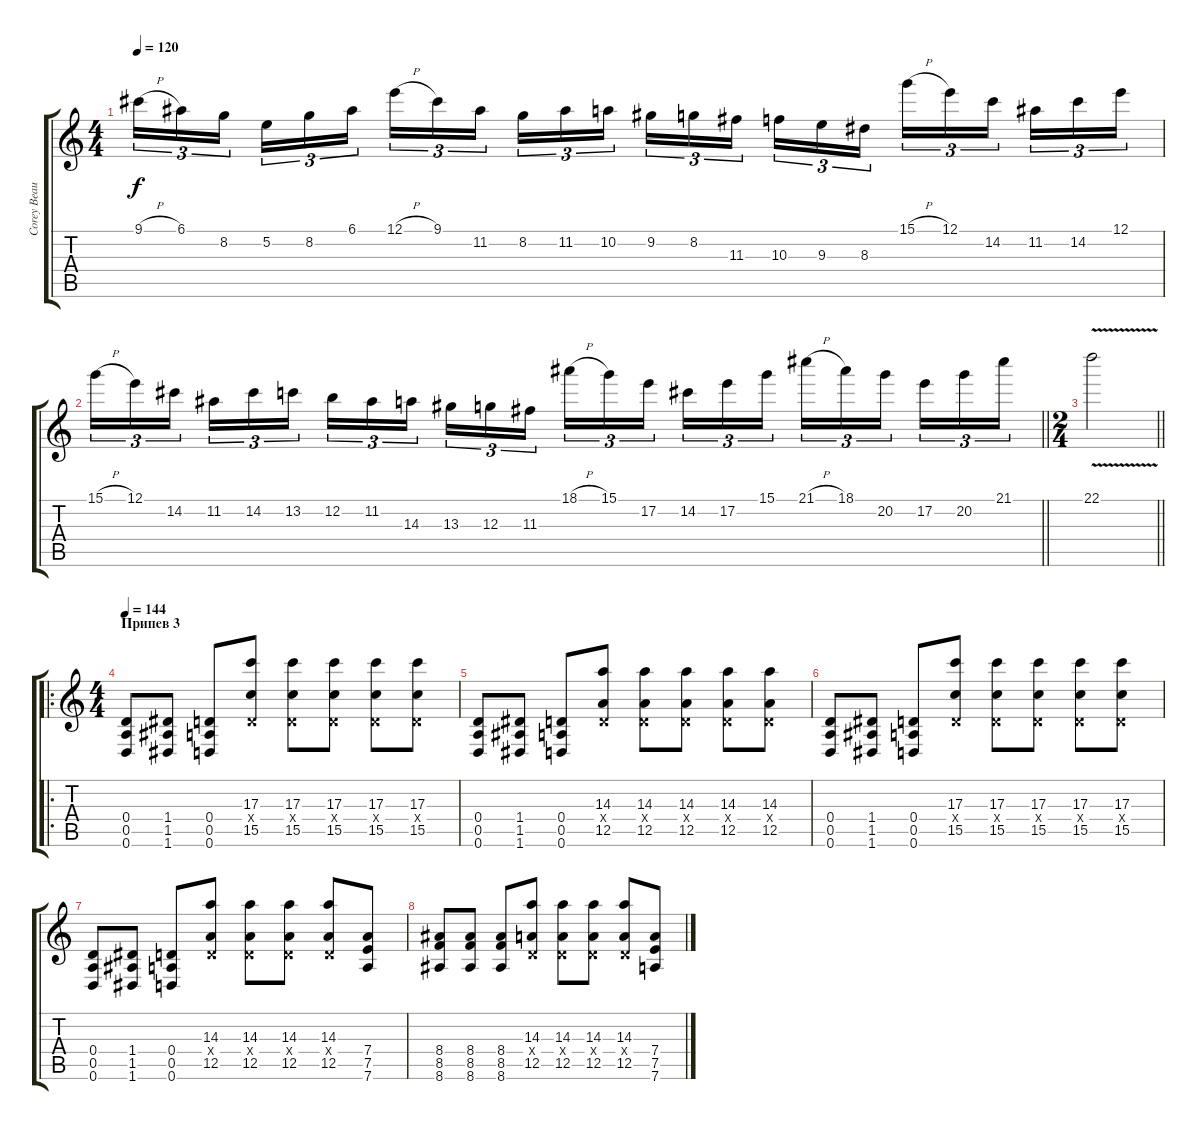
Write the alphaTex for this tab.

\track ("Corey Beaulieu" "Corey Beau") {instrument distortionguitar}
\staff {score tabs}
\tuning (E4 B3 G3 D3 A2 D2) {hide}
\ts (4 4)
\tempo 120
\clef g2
\ks c
9.1{h}.16{tu (3 2) dy f} 6.1.16{tu (3 2)} 8.2.16{tu (3 2) beam splitsecondary} 5.2.16{tu (3 2)} 8.2.16{tu (3 2)} 6.1.16{tu (3 2)} 12.1{h}.16{tu (3 2)} 9.1.16{tu (3 2)} 11.2.16{tu (3 2) beam splitsecondary} 8.2.16{tu (3 2)} 11.2.16{tu (3 2)} 10.2.16{tu (3 2)} 9.2.16{tu (3 2)} 8.2.16{tu (3 2)} 11.3.16{tu (3 2) beam splitsecondary} 10.3.16{tu (3 2)} 9.3.16{tu (3 2)} 8.3.16{tu (3 2)} 15.1{h}.16{tu (3 2)} 12.1.16{tu (3 2)} 14.2.16{tu (3 2) beam splitsecondary} 11.2.16{tu (3 2)} 14.2.16{tu (3 2)} 12.1.16{tu (3 2)} |
\barLineRight lightlight
15.1{h}.16{tu (3 2)} 12.1.16{tu (3 2)} 14.2.16{tu (3 2) beam splitsecondary} 11.2.16{tu (3 2)} 14.2.16{tu (3 2)} 13.2.16{tu (3 2)} 12.2.16{tu (3 2)} 11.2.16{tu (3 2)} 14.3.16{tu (3 2) beam splitsecondary} 13.3.16{tu (3 2)} 12.3.16{tu (3 2)} 11.3.16{tu (3 2)} 18.1{h}.16{tu (3 2)} 15.1.16{tu (3 2)} 17.2.16{tu (3 2) beam splitsecondary} 14.2.16{tu (3 2)} 17.2.16{tu (3 2)} 15.1.16{tu (3 2)} 21.1{h}.16{tu (3 2)} 18.1.16{tu (3 2)} 20.2.16{tu (3 2) beam splitsecondary} 17.2.16{tu (3 2)} 20.2.16{tu (3 2)} 21.1.16{tu (3 2)} |
\ts (2 4)
\barLineRight lightlight
22.1{v}.2 |
\ro
\ts (4 4)
\section ("" "Припев 3")
\tempo 144
(0.4 0.5 0.6).8 (1.4 1.5 1.6).8 (0.4 0.5 0.6).8 (17.3 0.4{x} 15.5).8 (17.3 0.4{x} 15.5).8 (17.3 0.4{x} 15.5).8 (17.3 0.4{x} 15.5).8 (17.3 0.4{x} 15.5).8 |
(0.4 0.5 0.6).8 (1.4 1.5 1.6).8 (0.4 0.5 0.6).8 (14.3 0.4{x} 12.5).8 (14.3 0.4{x} 12.5).8 (14.3 0.4{x} 12.5).8 (14.3 0.4{x} 12.5).8 (14.3 0.4{x} 12.5).8 |
(0.4 0.5 0.6).8 (1.4 1.5 1.6).8 (0.4 0.5 0.6).8 (17.3 0.4{x} 15.5).8 (17.3 0.4{x} 15.5).8 (17.3 0.4{x} 15.5).8 (17.3 0.4{x} 15.5).8 (17.3 0.4{x} 15.5).8 |
(0.4 0.5 0.6).8 (1.4 1.5 1.6).8 (0.4 0.5 0.6).8 (14.3 0.4{x} 12.5).8 (14.3 0.4{x} 12.5).8 (14.3 0.4{x} 12.5).8 (14.3 0.4{x} 12.5).8 (7.4 7.5 7.6).8 |
(8.4 8.5 8.6).8 (8.4 8.5 8.6).8 (8.4 8.5 8.6).8 (14.3 0.4{x} 12.5).8 (14.3 0.4{x} 12.5).8 (14.3 0.4{x} 12.5).8 (14.3 0.4{x} 12.5).8 (7.4 7.5 7.6).8
